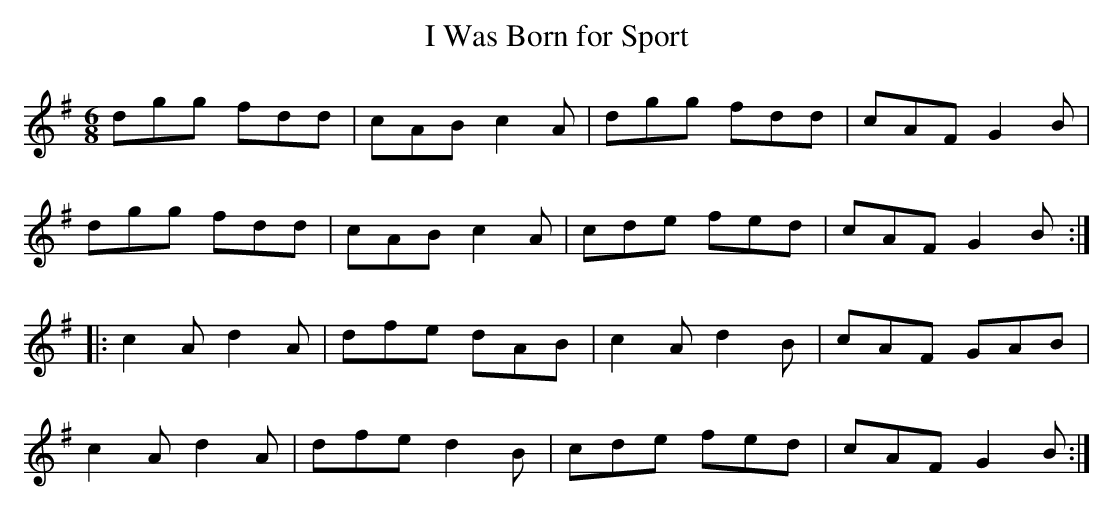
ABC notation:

X:1
T:I Was Born for Sport
M:6/8
L:1/8
K:G
dgg fdd | cAB c2A | dgg fdd | cAF G2B |
dgg fdd | cAB c2A | cde fed | cAF G2B :|
|: c2A d2A | dfe dAB | c2A d2B | cAF GAB |
c2A d2A | dfe d2B | cde fed | cAF G2B :|
